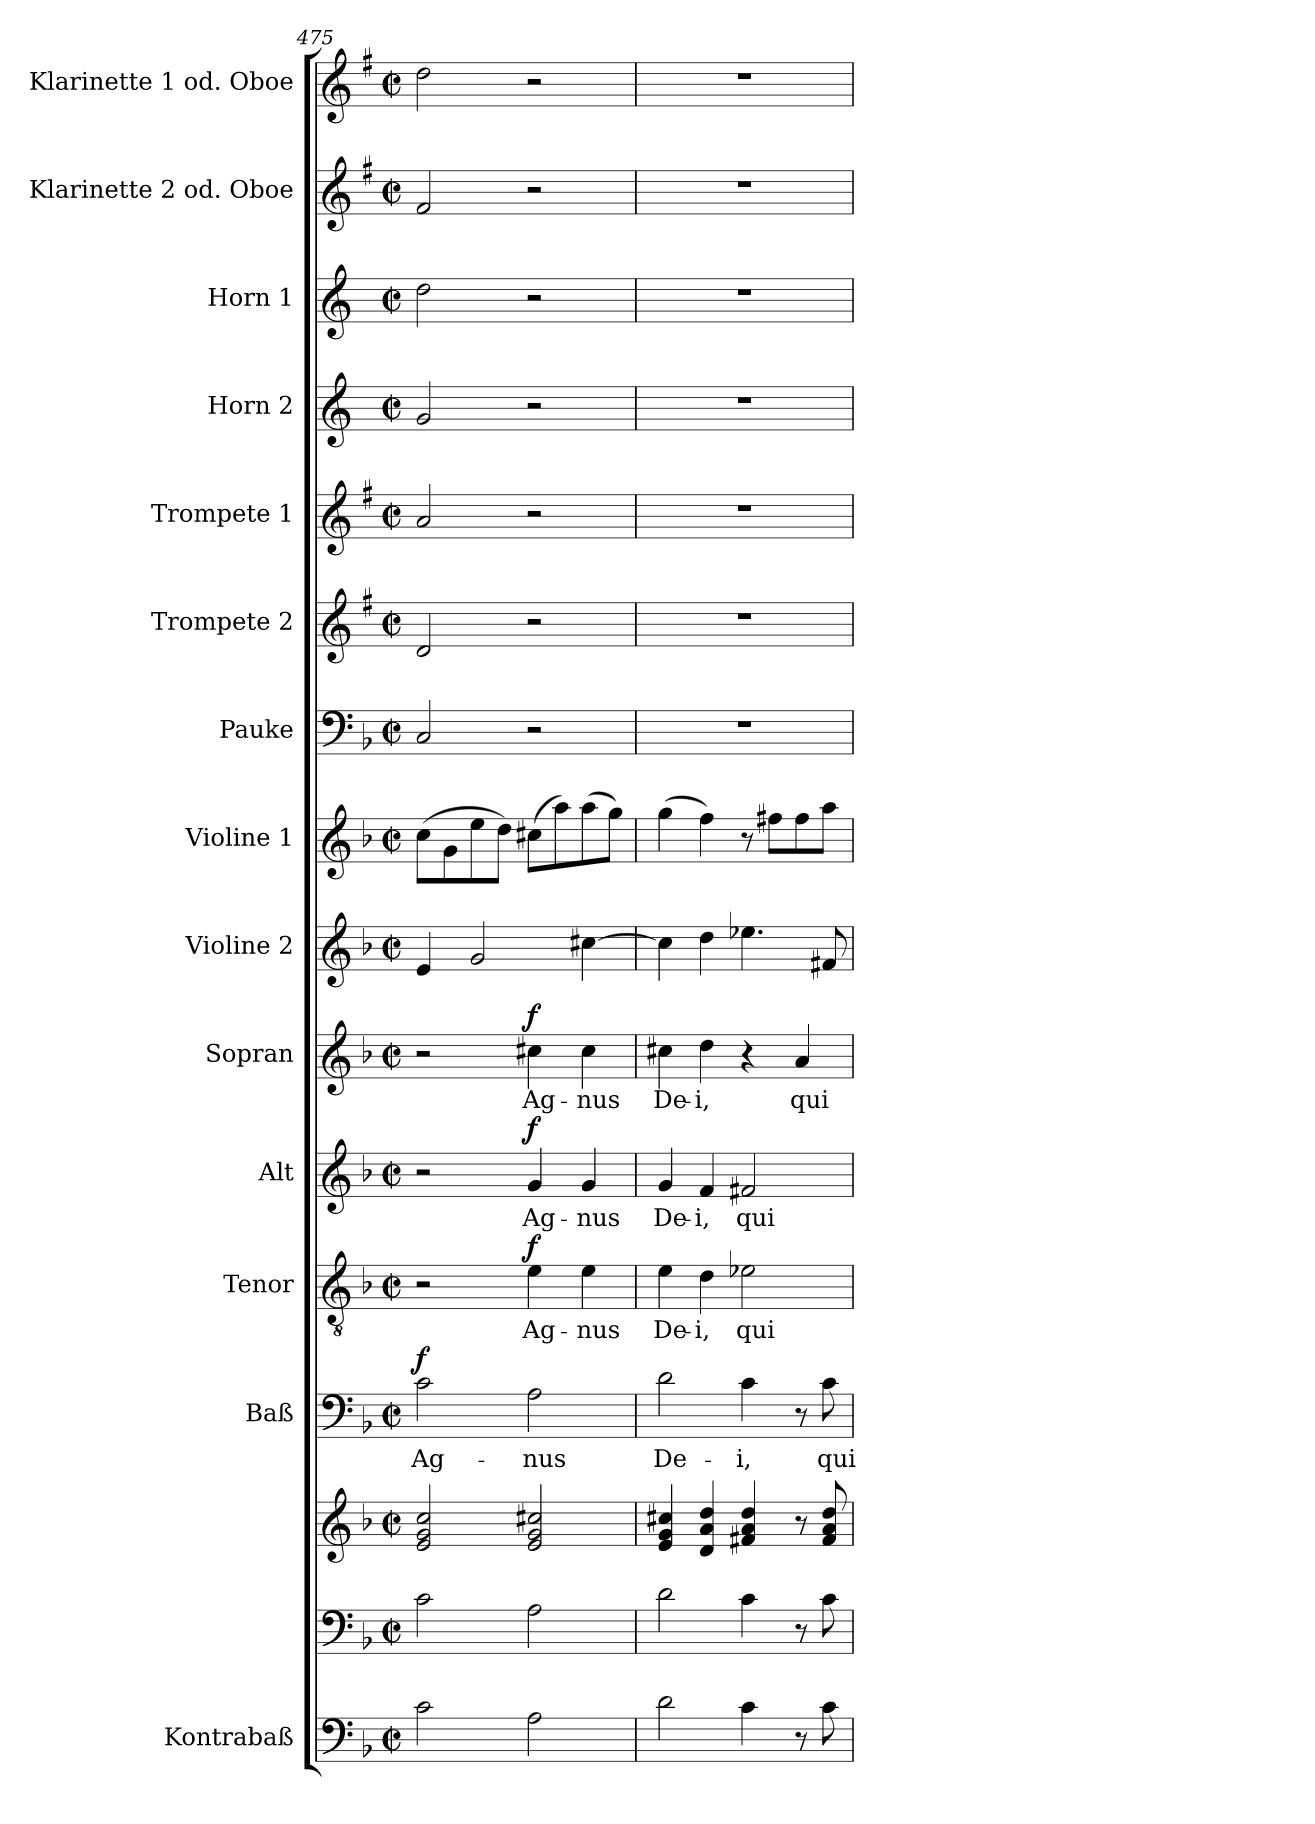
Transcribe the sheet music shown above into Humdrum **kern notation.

**kern	**kern	**kern	**kern	**text	**dynam	**kern	**text	**dynam	**kern	**text	**dynam	**kern	**text	**dynam	**kern	**kern	**kern	**kern	**kern	**kern	**kern	**kern	**kern
*part15	*part14	*part14	*part13	*part13	*part13	*part12	*part12	*part12	*part11	*part11	*part11	*part10	*part10	*part10	*part9	*part8	*part7	*part6	*part5	*part4	*part3	*part2	*part1
*staff16	*staff15	*staff14	*staff13	*staff13	*staff13	*staff12	*staff12	*staff12	*staff11	*staff11	*staff11	*staff10	*staff10	*staff10	*staff9	*staff8	*staff7	*staff6	*staff5	*staff4	*staff3	*staff2	*staff1
*I"Kontrabaß	*	*	*I"Baß	*	*	*I"Tenor	*	*	*I"Alt	*	*	*I"Sopran	*	*	*I"Violine 2	*I"Violine 1	*I"Pauke	*I"Trompete 2	*I"Trompete 1	*I"Horn 2	*I"Horn 1	*I"Klarinette 2 od. Oboe	*I"Klarinette 1 od. Oboe
*	*	*	*	*	*	*	*	*	*	*	*	*	*	*	*	*	*	*I'Tpt	*I'Tpt	*I'Hn	*I'Hn	*	*
*clefF4	*clefF4	*clefG2	*clefF4	*	*	*clefGv2	*	*	*clefG2	*	*	*clefG2	*	*	*clefG2	*clefG2	*clefF4	*clefG2	*clefG2	*clefG2	*clefG2	*clefG2	*clefG2
*ITrd7c12	*	*	*	*	*	*	*	*	*	*	*	*	*	*	*	*	*	*ITrd1c2	*ITrd1c2	*ITrd4c7	*ITrd4c7	*ITrd1c2	*ITrd1c2
*k[b-]	*k[b-]	*k[b-]	*k[b-]	*	*	*k[b-]	*	*	*k[b-]	*	*	*k[b-]	*	*	*k[b-]	*k[b-]	*k[b-]	*k[b-]	*k[b-]	*k[b-]	*k[b-]	*k[b-]	*k[b-]
*F:	*F:	*F:	*F:	*	*	*F:	*	*	*F:	*	*	*F:	*	*	*F:	*F:	*F:	*F:	*F:	*F:	*F:	*F:	*F:
*M2/2	*M2/2	*M2/2	*M2/2	*	*	*M2/2	*	*	*M2/2	*	*	*M2/2	*	*	*M2/2	*M2/2	*M2/2	*M2/2	*M2/2	*M2/2	*M2/2	*M2/2	*M2/2
*met(c|)	*met(c|)	*met(c|)	*met(c|)	*	*	*met(c|)	*	*	*met(c|)	*	*	*met(c|)	*	*	*met(c|)	*met(c|)	*met(c|)	*met(c|)	*met(c|)	*met(c|)	*met(c|)	*met(c|)	*met(c|)
=475	=475	=475	=475	=475	=475	=475	=475	=475	=475	=475	=475	=475	=475	=475	=475	=475	=475	=475	=475	=475	=475	=475	=475
!	!	!	!	!LO:LY:b	!LO:DY:a	!	!	!	!	!	!	!	!	!	!	!	!	!	!	!	!	!	!
2C\	2c\	2e/ 2g/ 2cc/	2c\	Ag-	f	2r	.	.	2r	.	.	2r	.	.	4e/	(>8cc\L	2C/	2c/	2g/	2c/	2g\	2e/	2cc\
.	.	.	.	.	.	.	.	.	.	.	.	.	.	.	.	8g\	.	.	.	.	.	.	.
.	.	.	.	.	.	.	.	.	.	.	.	.	.	.	2g/	8ee\	.	.	.	.	.	.	.
.	.	.	.	.	.	.	.	.	.	.	.	.	.	.	.	8dd\J)	.	.	.	.	.	.	.
!	!	!	!	!LO:LY:b	!	!	!LO:LY:b	!LO:DY:a	!	!LO:LY:b	!LO:DY:a	!	!LO:LY:b	!LO:DY:a	!	!	!	!	!	!	!	!	!
2AA\	2A\	2e/ 2g/ 2cc#X/	2A\	-nus	.	4e\	Ag-	f	4g/	Ag-	f	4cc#X\	Ag-	f	.	(>8cc#X\L	2r	2r	2r	2r	2r	2r	2r
.	.	.	.	.	.	.	.	.	.	.	.	.	.	.	.	8aa\)	.	.	.	.	.	.	.
!	!	!	!	!	!	!	!LO:LY:b	!	!	!LO:LY:b	!	!	!LO:LY:b	!	!	!	!	!	!	!	!	!	!
.	.	.	.	.	.	4e\	-nus	.	4g/	-nus	.	4cc#\	-nus	.	[4cc#X\	(>8aa\	.	.	.	.	.	.	.
.	.	.	.	.	.	.	.	.	.	.	.	.	.	.	.	8gg\J)	.	.	.	.	.	.	.
=476	=476	=476	=476	=476	=476	=476	=476	=476	=476	=476	=476	=476	=476	=476	=476	=476	=476	=476	=476	=476	=476	=476	=476
!	!	!	!	!LO:LY:b	!	!	!LO:LY:b	!	!	!LO:LY:b	!	!	!LO:LY:b	!	!	!	!	!	!	!	!	!	!
2D\	2d\	4e/ 4g/ 4cc#X/	2d\	De-	.	4e\	De-	.	4g/	De-	.	4cc#X\	De-	.	4cc#\]	(>4gg\	1r	1r	1r	1r	1r	1r	1r
!	!	!	!	!	!	!	!LO:LY:b	!	!	!LO:LY:b	!	!	!LO:LY:b	!	!	!	!	!	!	!	!	!	!
.	.	4d/ 4a/ 4dd/	.	.	.	4d\	-i,	.	4f/	-i,	.	4dd\	-i,	.	4dd\	4ff\)	.	.	.	.	.	.	.
!	!	!	!	!LO:LY:b	!	!	!LO:LY:b	!	!	!LO:LY:b	!	!	!	!	!	!	!	!	!	!	!	!	!
4C\	4c\	4f#X/ 4a/ 4dd/	4c\	-i,	.	2e-X\	qui	.	2f#X/	qui	.	4r	.	.	4.ee-X\	8r	.	.	.	.	.	.	.
.	.	.	.	.	.	.	.	.	.	.	.	.	.	.	.	8ff#X\L	.	.	.	.	.	.	.
!	!	!	!	!	!	!	!	!	!	!	!	!	!LO:LY:b	!	!	!	!	!	!	!	!	!	!
8r	8r	8r	8r	.	.	.	.	.	.	.	.	4a/	qui	.	.	8ff#\	.	.	.	.	.	.	.
!	!	!	!	!LO:LY:b	!	!	!	!	!	!	!	!	!	!	!	!	!	!	!	!	!	!	!
8C\	8c\	8f#/ 8a/ 8dd/	8c\	qui	.	.	.	.	.	.	.	.	.	.	8f#X/	8aa\J	.	.	.	.	.	.	.
=	=	=	=	=	=	=	=	=	=	=	=	=	=	=	=	=	=	=	=	=	=	=	=
*-	*-	*-	*-	*-	*-	*-	*-	*-	*-	*-	*-	*-	*-	*-	*-	*-	*-	*-	*-	*-	*-	*-	*-
